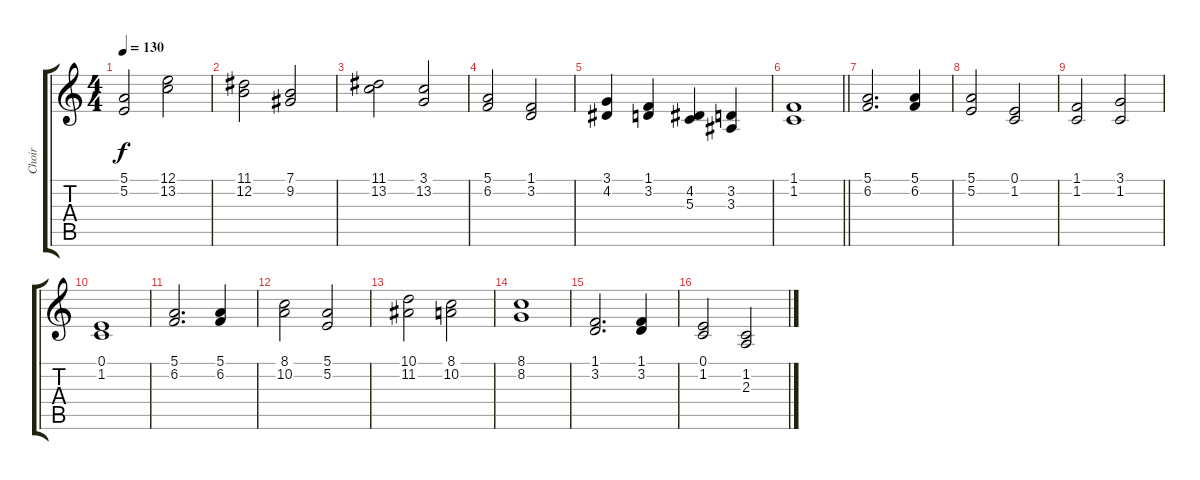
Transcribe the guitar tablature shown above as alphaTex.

\track ("Choir " "Choir ") {instrument choiraahs}
\staff {score tabs}
\tuning (E4 B3 G3 D3 A2 E2) {hide}
\ts (4 4)
\tempo 130
\clef g2
\ks c
(5.1 5.2).2{dy f} (12.1 13.2).2 |
(11.1 12.2).2 (7.1 9.2).2 |
(11.1 13.2).2 (3.1 13.2).2 |
(5.1 6.2).2 (1.1 3.2).2 |
(3.1 4.2).4 (1.1 3.2).4 (4.2 5.3).4 (3.2 3.3).4 |
\barLineRight lightlight
(1.1 1.2).1 |
\section ("" "")
(5.1 6.2).2{d} (5.1 6.2).4 |
(5.1 5.2).2 (0.1 1.2).2 |
(1.1 1.2).2 (3.1 1.2).2 |
(0.1 1.2).1 |
(5.1 6.2).2{d} (5.1 6.2).4 |
(8.1 10.2).2 (5.1 5.2).2 |
(10.1 11.2).2 (8.1 10.2).2 |
(8.1 8.2).1 |
(1.1 3.2).2{d} (1.1 3.2).4 |
(0.1 1.2).2 (1.2 2.3).2
